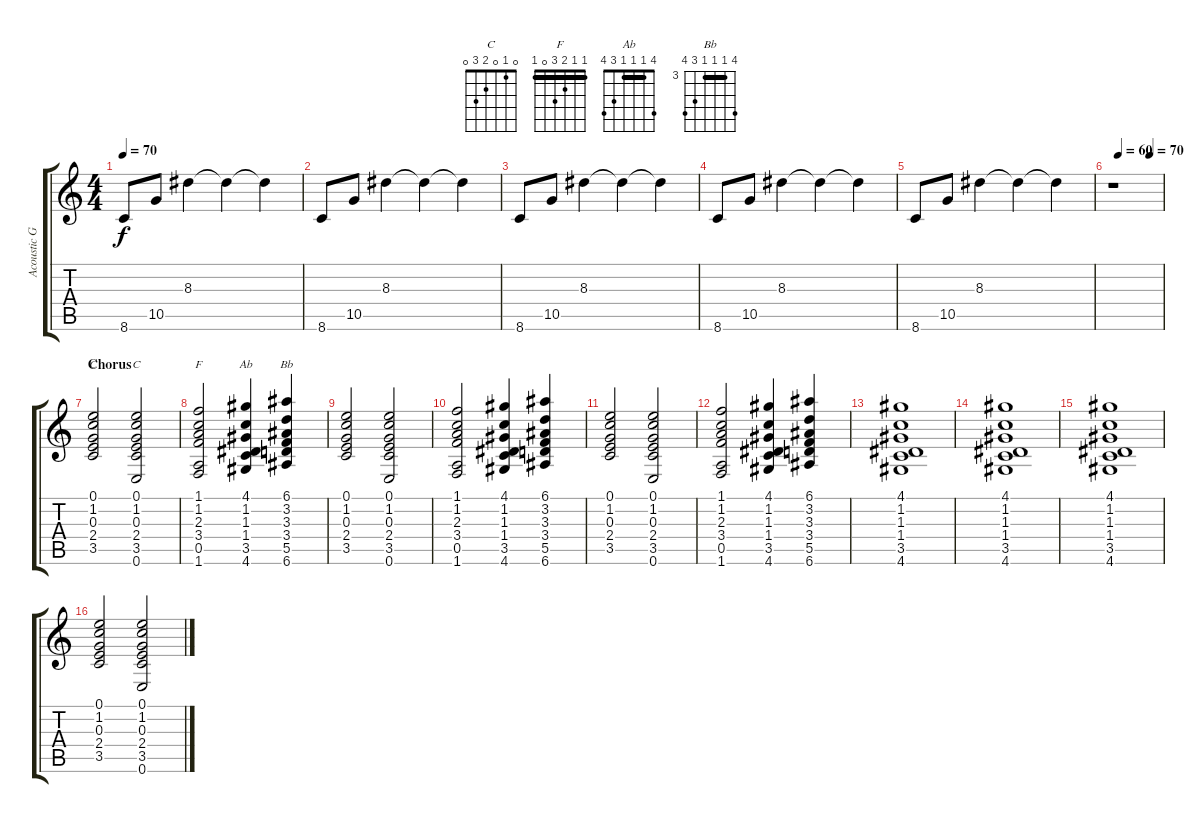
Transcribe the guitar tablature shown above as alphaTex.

\track ("Acoustic Guitar" "Acoustic G") {instrument acousticguitarnylon}
\staff {score tabs}
\tuning (E4 B3 G3 D3 A2 E2) {hide}
\chord ("C" 0 1 0 2 3 x)
\chord ("C" 0 1 0 2 3 0)
\chord ("F" 1 1 2 3 0 1) {barre 1}
\chord ("Ab" 4 1 1 1 3 4) {barre 1}
\chord ("Bb" 6 3 3 3 5 6) {firstfret 3 barre 3}
\ts (4 4)
\tempo 70
\clef g2
\ks c
8.6.8{dy f} 10.5.8 8.3.4 8.3{t}.4 8.3{t}.4 |
8.6.8 10.5.8 8.3.4 8.3{t}.4 8.3{t}.4 |
8.6.8 10.5.8 8.3.4 8.3{t}.4 8.3{t}.4 |
8.6.8 10.5.8 8.3.4 8.3{t}.4 8.3{t}.4 |
8.6.8 10.5.8 8.3.4 8.3{t}.4 8.3{t}.4 |
\tempo (60 0.125)
\tempo (70 0.75)
r.1 |
\section ("" "Chorus ")
(0.1 1.2 0.3 2.4 3.5).2{ch "C"} (0.1 1.2 0.3 2.4 3.5 0.6).2{ch "C"} |
(1.1 1.2 2.3 3.4 0.5 1.6).2{ch "F"} (4.1 1.2 1.3 1.4 3.5 4.6).4{ch "Ab"} (6.1 3.2 3.3 3.4 5.5 6.6).4{ch "Bb"} |
(0.1 1.2 0.3 2.4 3.5).2 (0.1 1.2 0.3 2.4 3.5 0.6).2 |
(1.1 1.2 2.3 3.4 0.5 1.6).2 (4.1 1.2 1.3 1.4 3.5 4.6).4 (6.1 3.2 3.3 3.4 5.5 6.6).4 |
(0.1 1.2 0.3 2.4 3.5).2 (0.1 1.2 0.3 2.4 3.5 0.6).2 |
(1.1 1.2 2.3 3.4 0.5 1.6).2 (4.1 1.2 1.3 1.4 3.5 4.6).4 (6.1 3.2 3.3 3.4 5.5 6.6).4 |
(4.1 1.2 1.3 1.4 3.5 4.6).1 |
(4.1 1.2 1.3 1.4 3.5 4.6).1 |
(4.1 1.2 1.3 1.4 3.5 4.6).1 |
(0.1 1.2 0.3 2.4 3.5).2 (0.1 1.2 0.3 2.4 3.5 0.6).2
